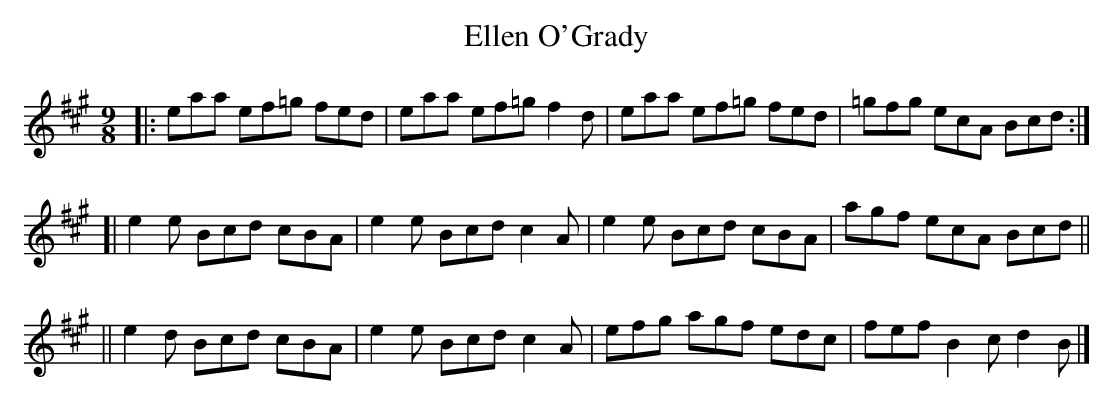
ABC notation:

X:1
T: Ellen O'Grady
M: 9/8
K: A
|: eaa ef=g fed | eaa ef=g f2d | eaa ef=g fed | =gfg ecA Bcd :|
[| e2e Bcd  cBA | e2e Bcd  c2A | e2e Bcd  cBA | agf  ecA Bcd ||
|| e2d Bcd  cBA | e2e Bcd  c2A | efg agf  edc | fef  B2c d2B |]
